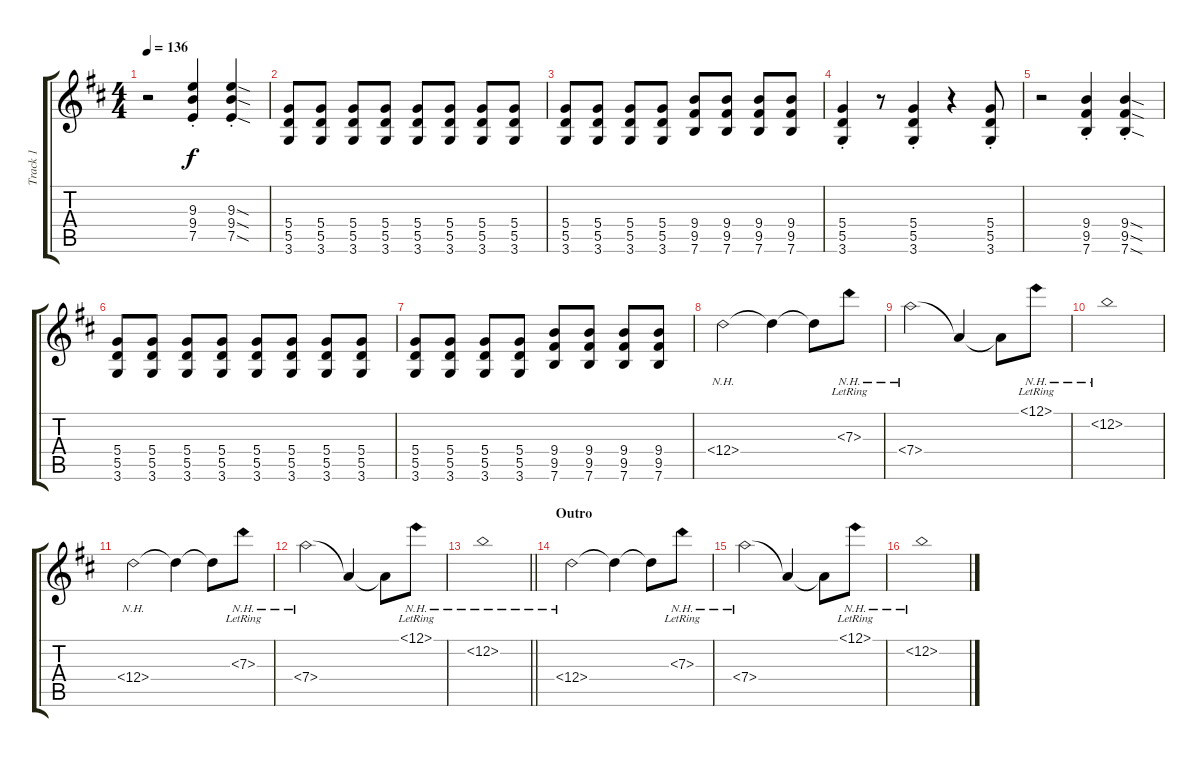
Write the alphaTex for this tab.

\track ("Track 1" "Track 1") {instrument distortionguitar}
\staff {score tabs}
\tuning (E4 B3 G3 D3 A2 E2) {hide}
\ts (4 4)
\tempo 136
\clef g2
\ks d
r.2{dy f} (9.3{st} 9.4{st} 7.5{st}).4 (9.3{sod st} 9.4{sod st} 7.5{sod st}).4 |
(5.4 5.5 3.6).8 (5.4 5.5 3.6).8 (5.4 5.5 3.6).8 (5.4 5.5 3.6).8 (5.4 5.5 3.6).8 (5.4 5.5 3.6).8 (5.4 5.5 3.6).8 (5.4 5.5 3.6).8 |
(5.4 5.5 3.6).8 (5.4 5.5 3.6).8 (5.4 5.5 3.6).8 (5.4 5.5 3.6).8 (9.4 9.5 7.6).8 (9.4 9.5 7.6).8 (9.4 9.5 7.6).8 (9.4 9.5 7.6).8 |
(5.4{st} 5.5{st} 3.6{st}).4 r.8 (5.4{st} 5.5{st} 3.6{st}).4 r.4 (5.4 5.5 3.6{st}).8 |
r.2 (9.4{st} 9.5{st} 7.6{st}).4 (9.4{sod st} 9.5{sod st} 7.6{sod st}).4 |
(5.4 5.5 3.6).8 (5.4 5.5 3.6).8 (5.4 5.5 3.6).8 (5.4 5.5 3.6).8 (5.4 5.5 3.6).8 (5.4 5.5 3.6).8 (5.4 5.5 3.6).8 (5.4 5.5 3.6).8 |
(5.4 5.5 3.6).8 (5.4 5.5 3.6).8 (5.4 5.5 3.6).8 (5.4 5.5 3.6).8 (9.4 9.5 7.6).8 (9.4 9.5 7.6).8 (9.4 9.5 7.6).8 (9.4 9.5 7.6).8 |
12.4{nh}.2 12.4{t}.4 12.4{t}.8 7.3{nh lr}.8 |
7.4{nh}.2 7.4{t}.4 7.4{t}.8 12.1{nh lr}.8 |
12.2{nh}.1 |
12.4{nh}.2 12.4{t}.4 12.4{t}.8 7.3{nh lr}.8 |
7.4{nh}.2 7.4{t}.4 7.4{t}.8 12.1{nh lr}.8 |
\barLineRight lightlight
12.2{nh}.1 |
\section ("" "Outro")
12.4{nh}.2 12.4{t}.4 12.4{t}.8 7.3{nh lr}.8 |
7.4{nh}.2 7.4{t}.4 7.4{t}.8 12.1{nh lr}.8 |
12.2{nh}.1
